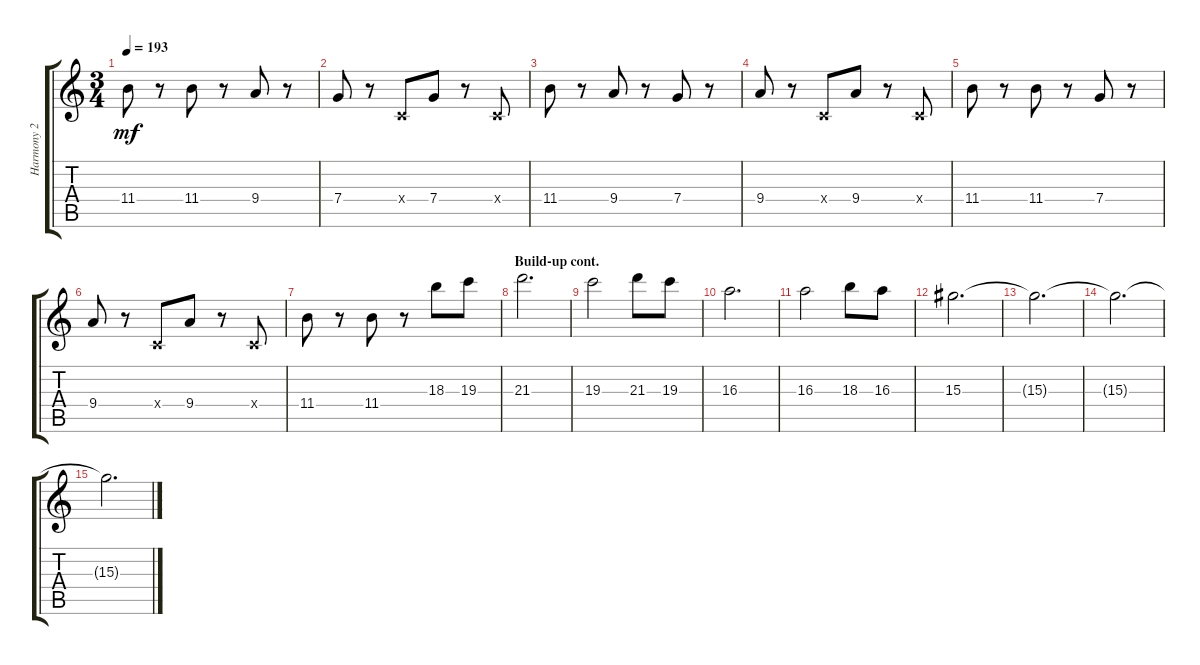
\track ("Harmony 2" "Harmony 2") {instrument distortionguitar}
\staff {score tabs}
\tuning (D4 A3 F3 C3 G2 C2) {hide}
\ts (3 4)
\tempo 193
\clef g2
\ks c
11.4.8{dy mf} r.8 11.4.8 r.8 9.4.8 r.8 |
7.4.8 r.8 0.4{x}.8 7.4.8 r.8 0.4{x}.8 |
11.4.8 r.8 9.4.8 r.8 7.4.8 r.8 |
9.4.8 r.8 0.4{x}.8 9.4.8 r.8 0.4{x}.8 |
11.4.8 r.8 11.4.8 r.8 7.4.8 r.8 |
9.4.8 r.8 0.4{x}.8 9.4.8 r.8 0.4{x}.8 |
11.4.8 r.8 11.4.8 r.8 18.3.8 19.3.8 |
\section ("" "Build-up cont.")
21.3.2{d} |
19.3.2 21.3.8 19.3.8 |
16.3.2{d} |
16.3.2 18.3.8 16.3.8 |
15.3.2{d} |
15.3{t}.2{d} |
15.3{t}.2{d} |
15.3{t}.2{d}
